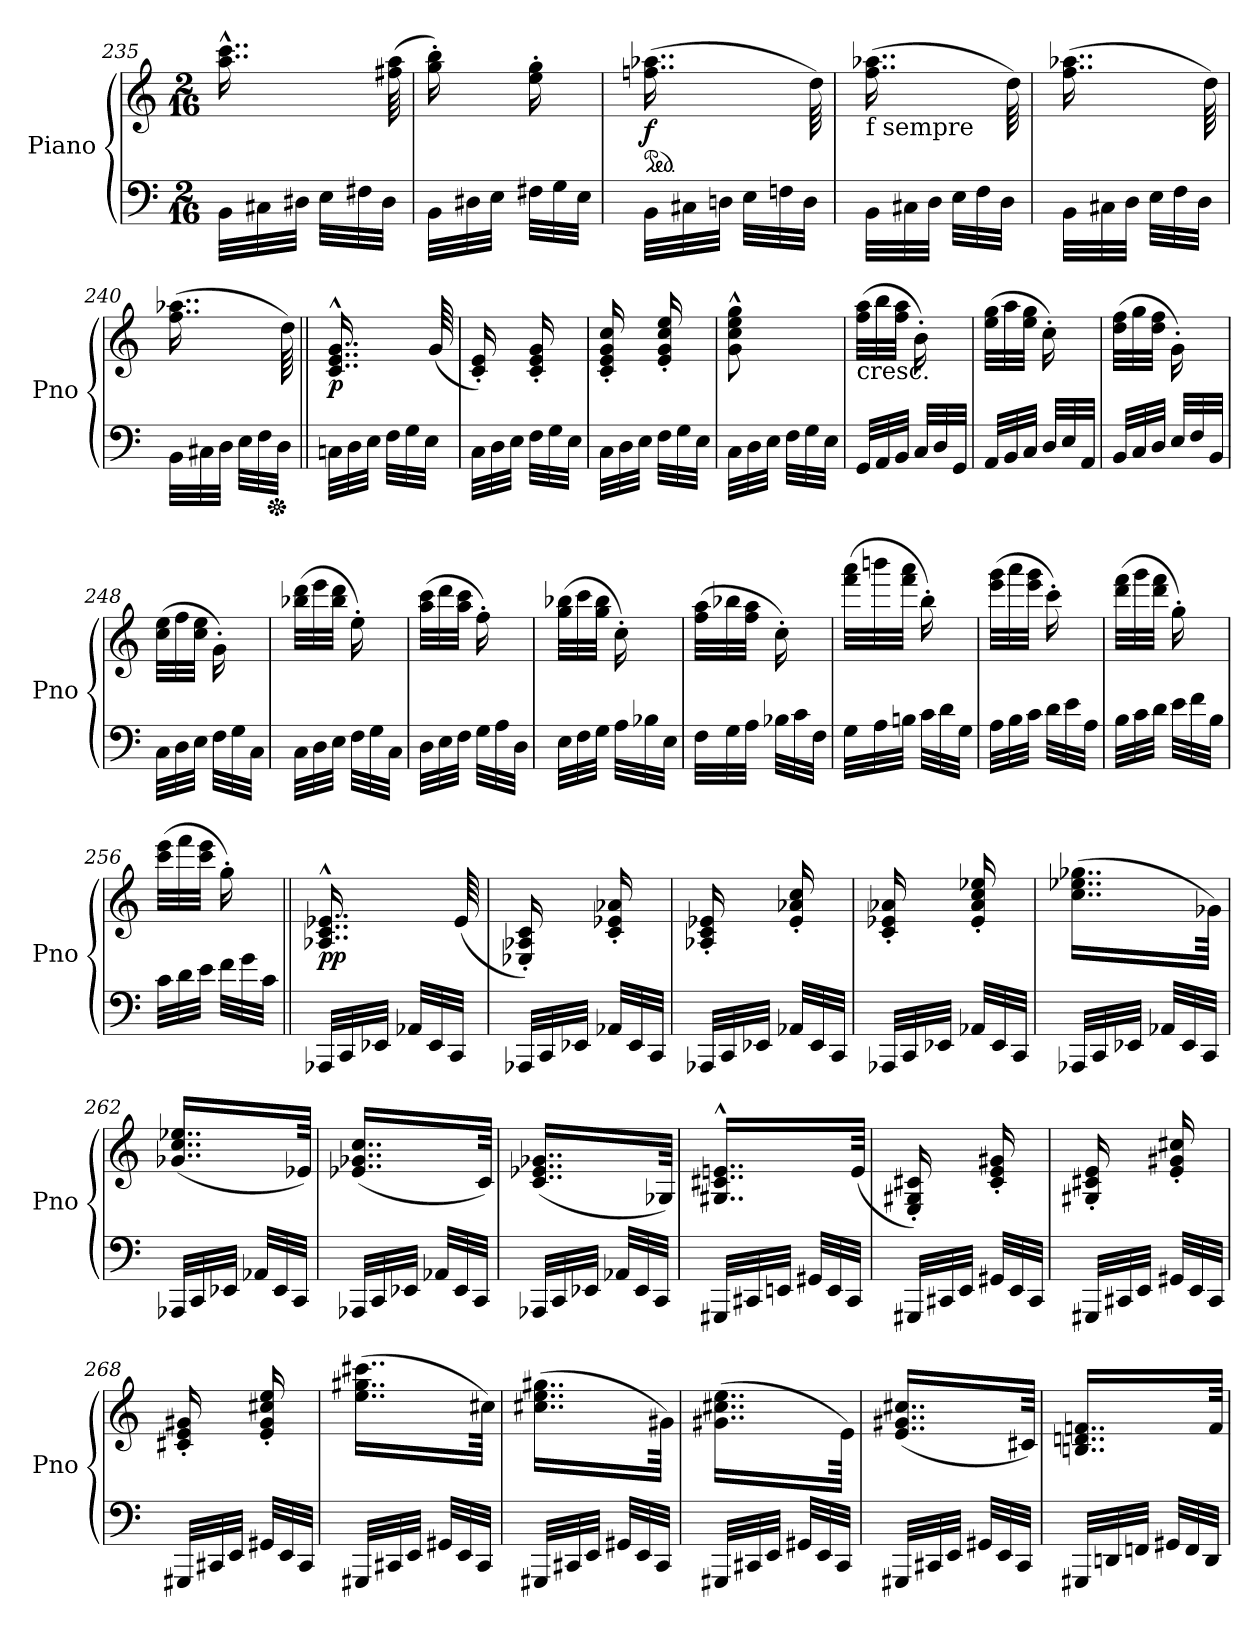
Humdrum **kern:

**kern	**kern	**dynam
*part1	*part1	*part1
*staff2	*staff1	*staff1/2
*I"Piano	*	*
*I'Pno	*	*
*clefF4	*clefG2	*
*k[]	*k[]	*
*C:	*C:	*
*M2/16	*M2/16	*
*Xtuplet	*	*
=235	=235	=235
48BB\LLL	16..aa\^^ 16..ccc\^^	.
48C#X\	.	.
48D#X\JJJ	.	.
48E\LLL	.	.
48F#X\	.	.
48D#\JJJ	.	.
.	(64ff#X\ 64aa\	.
=236	=236	=236
48BB\LLL	16gg\' 16bb\')	.
48D#X\	.	.
48E\JJJ	.	.
48F#X\LLL	16ee\' 16gg\'	.
48G\	.	.
48E\JJJ	.	.
=237	=237	=237
*	*ped	*
!	!	!LO:DY:b
48BB\LLL	(16..ffn\ 16..aa-X\	f
48C#X\	.	.
48Dn\JJJ	.	.
48E\LLL	.	.
48Fn\	.	.
48D\JJJ	.	.
.	64dd\)	.
!!LO:PB:g=z
=238	=238	=238
!	!LO:TX:b:t=f sempre	!
48BB\LLL	(16..ff\ 16..aa-X\	.
48C#X\	.	.
48D\JJJ	.	.
48E\LLL	.	.
48F\	.	.
48D\JJJ	.	.
.	64dd\)	.
=239	=239	=239
48BB\LLL	(16..ff\ 16..aa-X\	.
48C#X\	.	.
48D\JJJ	.	.
48E\LLL	.	.
48F\	.	.
48D\JJJ	.	.
.	64dd\)	.
=240	=240	=240
48BB\LLL	(16..ff\ 16..aa-X\	.
48C#X\	.	.
48D\JJJ	.	.
48E\LLL	.	.
48F\	.	.
*Xped	*	*
48D\JJJ	.	.
.	64dd\)	.
=241||	=241||	=241||
!	!	!LO:DY:b
48Cn\LLL	16..c/^^ 16..e/^^ 16..g/^^	p
48D\	.	.
48E\JJJ	.	.
48F\LLL	.	.
48G\	.	.
48E\JJJ	.	.
.	(64g/	.
=242	=242	=242
48C\LLL	16c/' 16e/')	.
48D\	.	.
48E\JJJ	.	.
48F\LLL	16c/' 16e/' 16g/'	.
48G\	.	.
48E\JJJ	.	.
!!LO:PB:g=z
=243	=243	=243
48C\LLL	16c/' 16e/' 16g/' 16cc/'	.
48D\	.	.
48E\JJJ	.	.
48F\LLL	16e/' 16g/' 16cc/' 16ee/'	.
48G\	.	.
48E\JJJ	.	.
!!LO:PB:g=z
=244	=244	=244
48C\LLL	8g\^^ 8cc\^^ 8ee\^^ 8gg\^^	.
48D\	.	.
48E\JJJ	.	.
48F\LLL	.	.
48G\	.	.
48E\JJJ	.	.
=245	=245	=245
*	*Xtuplet	*
!	!LO:TX:b:t=cresc.	!
48GG/LLL	(48ff\ 48aa\LLL	.
48AA/	48bb\	.
48BB/JJJ	48ff\ 48aa\JJJ	.
48C/LLL	16b'\)	.
48D/	.	.
48GG/JJJ	.	.
=246	=246	=246
48AA/LLL	(48ee\ 48gg\LLL	.
48BB/	48aa\	.
48C/JJJ	48ee\ 48gg\JJJ	.
48D/LLL	16cc'\)	.
48E/	.	.
48AA/JJJ	.	.
=247	=247	=247
48BB/LLL	(48dd\ 48ff\LLL	.
48C/	48gg\	.
48D/JJJ	48dd\ 48ff\JJJ	.
48E/LLL	16g'\)	.
48F/	.	.
48BB/JJJ	.	.
=248	=248	=248
48C\LLL	(48cc\ 48ee\LLL	.
48D\	48ff\	.
48E\JJJ	48cc\ 48ee\JJJ	.
48F\LLL	16g'\)	.
48G\	.	.
48C\JJJ	.	.
!!LO:PB:g=z
=249	=249	=249
48C\LLL	(48bb-X\ 48ddd\LLL	.
48D\	48eee\	.
48E\JJJ	48bb-\ 48ddd\JJJ	.
48F\LLL	16ee'\)	.
48G\	.	.
48C\JJJ	.	.
!!LO:PB:g=z
=250	=250	=250
48D\LLL	(48aa\ 48ccc\LLL	.
48E\	48ddd\	.
48F\JJJ	48aa\ 48ccc\JJJ	.
48G\LLL	16ff'\)	.
48A\	.	.
48D\JJJ	.	.
=251	=251	=251
48E\LLL	(48gg\ 48bb-X\LLL	.
48F\	48ccc\	.
48G\JJJ	48gg\ 48bb-\JJJ	.
48A\LLL	16cc'\)	.
48B-X\	.	.
48E\JJJ	.	.
=252	=252	=252
48F\LLL	(48ff\ 48aa\LLL	.
48G\	48bb-X\	.
48A\JJJ	48ff\ 48aa\JJJ	.
48B-X\LLL	16cc'\)	.
48c\	.	.
48F\JJJ	.	.
=253	=253	=253
48G\LLL	(48fff\ 48aaa\LLL	.
48A\	48bbbn\	.
48Bn\JJJ	48fff\ 48aaa\JJJ	.
48c\LLL	16bb'\)	.
48d\	.	.
48G\JJJ	.	.
=254	=254	=254
48A\LLL	(48eee\ 48ggg\LLL	.
48B\	48aaa\	.
48c\JJJ	48eee\ 48ggg\JJJ	.
48d\LLL	16ccc'\)	.
48e\	.	.
48A\JJJ	.	.
!!LO:PB:g=z
=255	=255	=255
48B\LLL	(48ddd\ 48fff\LLL	.
48c\	48ggg\	.
48d\JJJ	48ddd\ 48fff\JJJ	.
48e\LLL	16gg'\)	.
48f\	.	.
48B\JJJ	.	.
!!LO:PB:g=z
=256	=256	=256
48c\LLL	(48ccc\ 48eee\LLL	.
48d\	48fff\	.
48e\JJJ	48ccc\ 48eee\JJJ	.
48f\LLL	16gg'\)	.
48g\	.	.
48c\JJJ	.	.
=257||	=257||	=257||
!	!	!LO:DY:b
48AAA-X/LLL	16..A-X/^^ 16..c/^^ 16..e-X/^^	pp
48CC/	.	.
48EE-X/JJJ	.	.
48AA-X/LLL	.	.
48EE-/	.	.
48CC/JJJ	.	.
.	(64e-/	.
=258	=258	=258
48AAA-X/LLL	16E-X/' 16A-X/' 16c/')	.
48CC/	.	.
48EE-X/JJJ	.	.
48AA-X/LLL	16c/' 16e-X/' 16a-X/'	.
48EE-/	.	.
48CC/JJJ	.	.
=259	=259	=259
48AAA-X/LLL	16A-X/' 16c/' 16e-X/'	.
48CC/	.	.
48EE-X/JJJ	.	.
48AA-X/LLL	16e-/' 16a-X/' 16cc/'	.
48EE-/	.	.
48CC/JJJ	.	.
=260	=260	=260
48AAA-X/LLL	16c/' 16e-X/' 16a-X/'	.
48CC/	.	.
48EE-X/JJJ	.	.
48AA-X/LLL	16e-/' 16a-/' 16cc/' 16ee-X/'	.
48EE-/	.	.
48CC/JJJ	.	.
!!LO:PB:g=z
=261	=261	=261
48AAA-X/LLL	(16..cc\ 16..ee-X\ 16..gg-X\LL	.
48CC/	.	.
48EE-X/JJJ	.	.
48AA-X/LLL	.	.
48EE-/	.	.
48CC/JJJ	.	.
.	64g-X\JJkk)	.
!!LO:PB:g=z
=262	=262	=262
48AAA-X/LLL	(16..g-X/ 16..cc/ 16..ee-X/LL	.
48CC/	.	.
48EE-X/JJJ	.	.
48AA-X/LLL	.	.
48EE-/	.	.
48CC/JJJ	.	.
.	64e-X/JJkk)	.
=263	=263	=263
48AAA-X/LLL	(16..e-X/ 16..g-X/ 16..cc/LL	.
48CC/	.	.
48EE-X/JJJ	.	.
48AA-X/LLL	.	.
48EE-/	.	.
48CC/JJJ	.	.
.	64c/JJkk)	.
=264	=264	=264
48AAA-X/LLL	(16..c/ 16..e-X/ 16..g-X/LL	.
48CC/	.	.
48EE-X/JJJ	.	.
48AA-X/LLL	.	.
48EE-/	.	.
48CC/JJJ	.	.
.	64G-X/JJkk)	.
=265	=265	=265
48GGG#X/LLL	16..G#X/^^ 16..c#X/^^ 16..en/^^LL	.
48CC#X/	.	.
48EEn/JJJ	.	.
48GG#X/LLL	.	.
48EE/	.	.
48CC#/JJJ	.	.
.	(64e/JJkk	.
=266	=266	=266
48GGG#X/LLL	16E/' 16G#X/' 16c#X/')	.
48CC#X/	.	.
48EE/JJJ	.	.
48GG#X/LLL	16c#/' 16e/' 16g#X/'	.
48EE/	.	.
48CC#/JJJ	.	.
!!LO:PB:g=z
=267	=267	=267
48GGG#X/LLL	16G#X/' 16c#X/' 16e/'	.
48CC#X/	.	.
48EE/JJJ	.	.
48GG#X/LLL	16e/' 16g#X/' 16cc#X/'	.
48EE/	.	.
48CC#/JJJ	.	.
=268	=268	=268
48GGG#X/LLL	16c#X/' 16e/' 16g#X/'	.
48CC#X/	.	.
48EE/JJJ	.	.
48GG#X/LLL	16e/' 16g#/' 16cc#X/' 16ee/'	.
48EE/	.	.
48CC#/JJJ	.	.
=269	=269	=269
48GGG#X/LLL	(16..ee\ 16..gg#X\ 16..ccc#X\LL	.
48CC#X/	.	.
48EE/JJJ	.	.
48GG#X/LLL	.	.
48EE/	.	.
48CC#/JJJ	.	.
.	64cc#X\JJkk)	.
=270	=270	=270
48GGG#X/LLL	(16..cc#X\ 16..ee\ 16..gg#X\LL	.
48CC#X/	.	.
48EE/JJJ	.	.
48GG#X/LLL	.	.
48EE/	.	.
48CC#/JJJ	.	.
.	64g#X\JJkk)	.
=271	=271	=271
48GGG#X/LLL	(16..g#X\ 16..cc#X\ 16..ee\LL	.
48CC#X/	.	.
48EE/JJJ	.	.
48GG#X/LLL	.	.
48EE/	.	.
48CC#/JJJ	.	.
.	64e\JJkk)	.
=272	=272	=272
48GGG#X/LLL	(16..e/ 16..g#X/ 16..cc#X/LL	.
48CC#X/	.	.
48EE/JJJ	.	.
48GG#X/LLL	.	.
48EE/	.	.
48CC#/JJJ	.	.
.	64c#X/JJkk)	.
!!LO:PB:g=z
=273	=273	=273
48GGG#X/LLL	16..Bn/ 16..dn/ 16..fn/LL	.
48DDn/	.	.
48FFn/JJJ	.	.
48GG#X/LLL	.	.
48FF/	.	.
48DD/JJJ	.	.
.	64f/JJkk	.
=	=	=
*-	*-	*-
